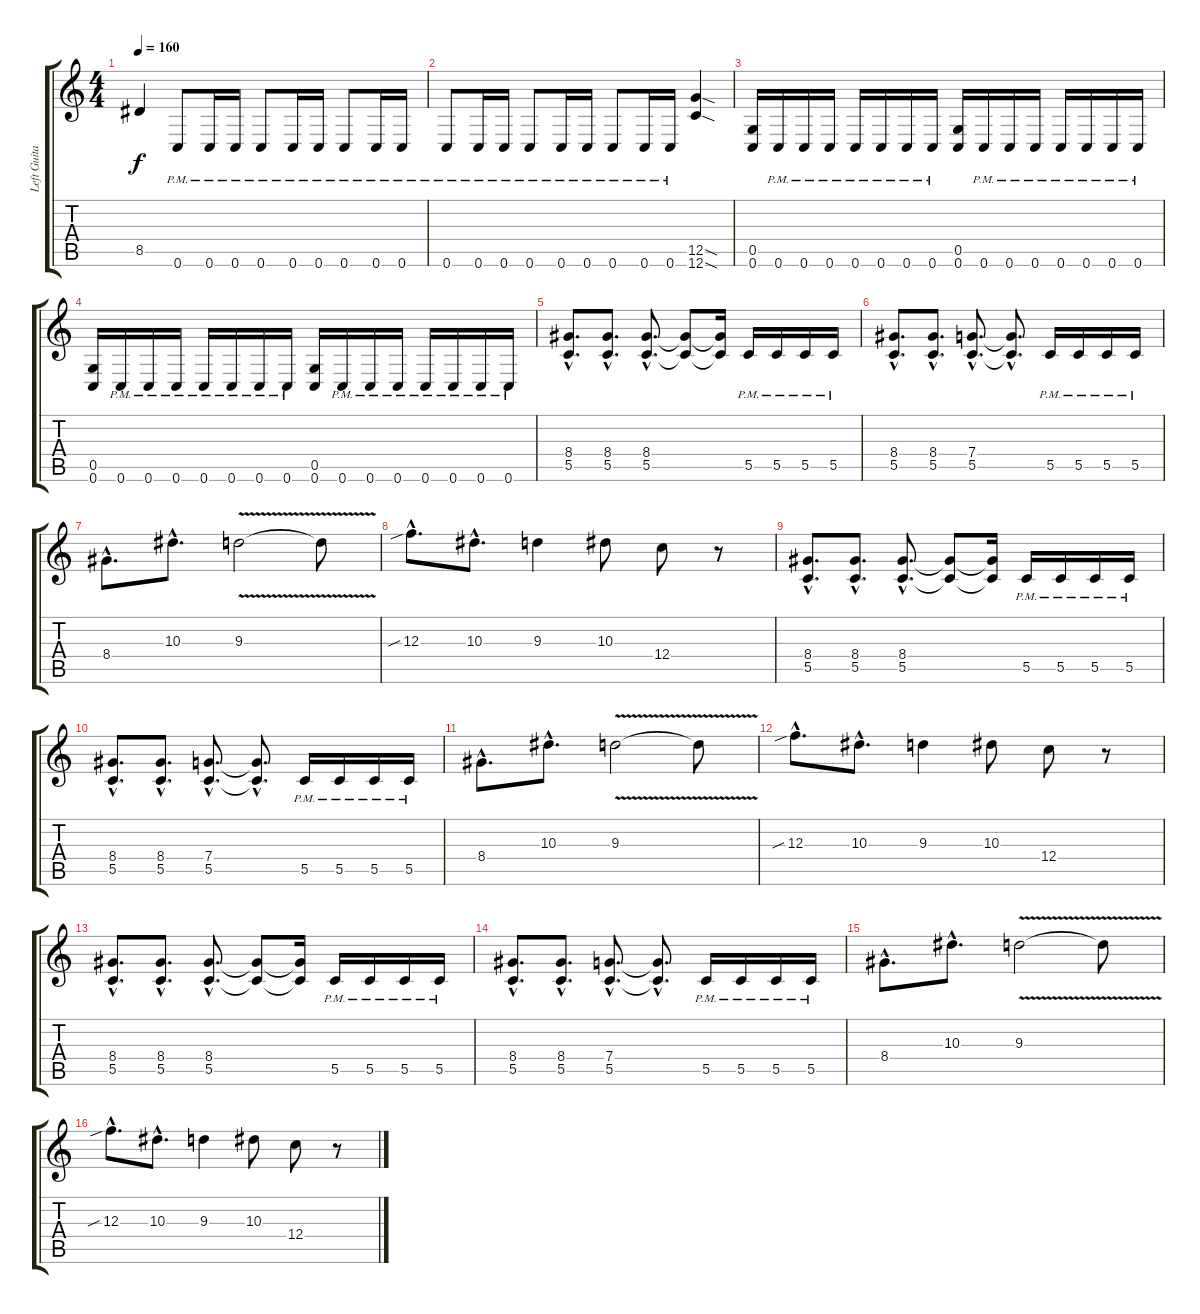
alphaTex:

\track ("Left Guitar" "Left Guita") {instrument distortionguitar}
\staff {score tabs}
\tuning (D4 A3 F3 C3 G2 C2) {hide}
\ts (4 4)
\tempo 160
\clef g2
\ks c
8.5{t}.4{dy f} 0.6{pm}.8 0.6{pm}.16 0.6{pm}.16 0.6{pm}.8 0.6{pm}.16 0.6{pm}.16 0.6{pm}.8 0.6{pm}.16 0.6{pm}.16 |
0.6{pm}.8 0.6{pm}.16 0.6{pm}.16 0.6{pm}.8 0.6{pm}.16 0.6{pm}.16 0.6{pm}.8 0.6{pm}.16 0.6{pm}.16 (12.5{sod} 12.6{sod}).4 |
(0.5 0.6).16 0.6{pm}.16 0.6{pm}.16 0.6{pm}.16 0.6{pm}.16 0.6{pm}.16 0.6{pm}.16 0.6{pm}.16 (0.5 0.6).16 0.6{pm}.16 0.6{pm}.16 0.6{pm}.16 0.6{pm}.16 0.6{pm}.16 0.6{pm}.16 0.6{pm}.16 |
(0.5 0.6).16 0.6{pm}.16 0.6{pm}.16 0.6{pm}.16 0.6{pm}.16 0.6{pm}.16 0.6{pm}.16 0.6{pm}.16 (0.5 0.6).16 0.6{pm}.16 0.6{pm}.16 0.6{pm}.16 0.6{pm}.16 0.6{pm}.16 0.6{pm}.16 0.6{pm}.16 |
(8.4{hac} 5.5{hac}).8{d} (8.4{hac} 5.5{hac}).8{d} (8.4{hac} 5.5{hac}).8{d} (8.4{t} 5.5{t}).8 (8.4{t} 5.5{t}).16 5.5{pm}.16 5.5{pm}.16 5.5{pm}.16 5.5{pm}.16 |
(8.4{hac} 5.5{hac}).8{d} (8.4{hac} 5.5{hac}).8{d} (7.4{hac} 5.5{hac}).8{d} (7.4{hac t} 5.5{hac t}).8{d} 5.5{pm}.16 5.5{pm}.16 5.5{pm}.16 5.5{pm}.16 |
8.4{hac}.8{d} 10.3{hac}.8{d} 9.3{v}.2 9.3{t}.8 |
12.3{sib hac}.8{d} 10.3{hac}.8{d} 9.3.4 10.3.8 12.4.8 r.8 |
(8.4{hac} 5.5{hac}).8{d} (8.4{hac} 5.5{hac}).8{d} (8.4{hac} 5.5{hac}).8{d} (8.4{t} 5.5{t}).8 (8.4{t} 5.5{t}).16 5.5{pm}.16 5.5{pm}.16 5.5{pm}.16 5.5{pm}.16 |
(8.4{hac} 5.5{hac}).8{d} (8.4{hac} 5.5{hac}).8{d} (7.4{hac} 5.5{hac}).8{d} (7.4{hac t} 5.5{hac t}).8{d} 5.5{pm}.16 5.5{pm}.16 5.5{pm}.16 5.5{pm}.16 |
8.4{hac}.8{d} 10.3{hac}.8{d} 9.3{v}.2 9.3{t}.8 |
12.3{sib hac}.8{d} 10.3{hac}.8{d} 9.3.4 10.3.8 12.4.8 r.8 |
(8.4{hac} 5.5{hac}).8{d} (8.4{hac} 5.5{hac}).8{d} (8.4{hac} 5.5{hac}).8{d} (8.4{t} 5.5{t}).8 (8.4{t} 5.5{t}).16 5.5{pm}.16 5.5{pm}.16 5.5{pm}.16 5.5{pm}.16 |
(8.4{hac} 5.5{hac}).8{d} (8.4{hac} 5.5{hac}).8{d} (7.4{hac} 5.5{hac}).8{d} (7.4{hac t} 5.5{hac t}).8{d} 5.5{pm}.16 5.5{pm}.16 5.5{pm}.16 5.5{pm}.16 |
8.4{hac}.8{d} 10.3{hac}.8{d} 9.3{v}.2 9.3{t}.8 |
12.3{sib hac}.8{d} 10.3{hac}.8{d} 9.3.4 10.3.8 12.4.8 r.8
